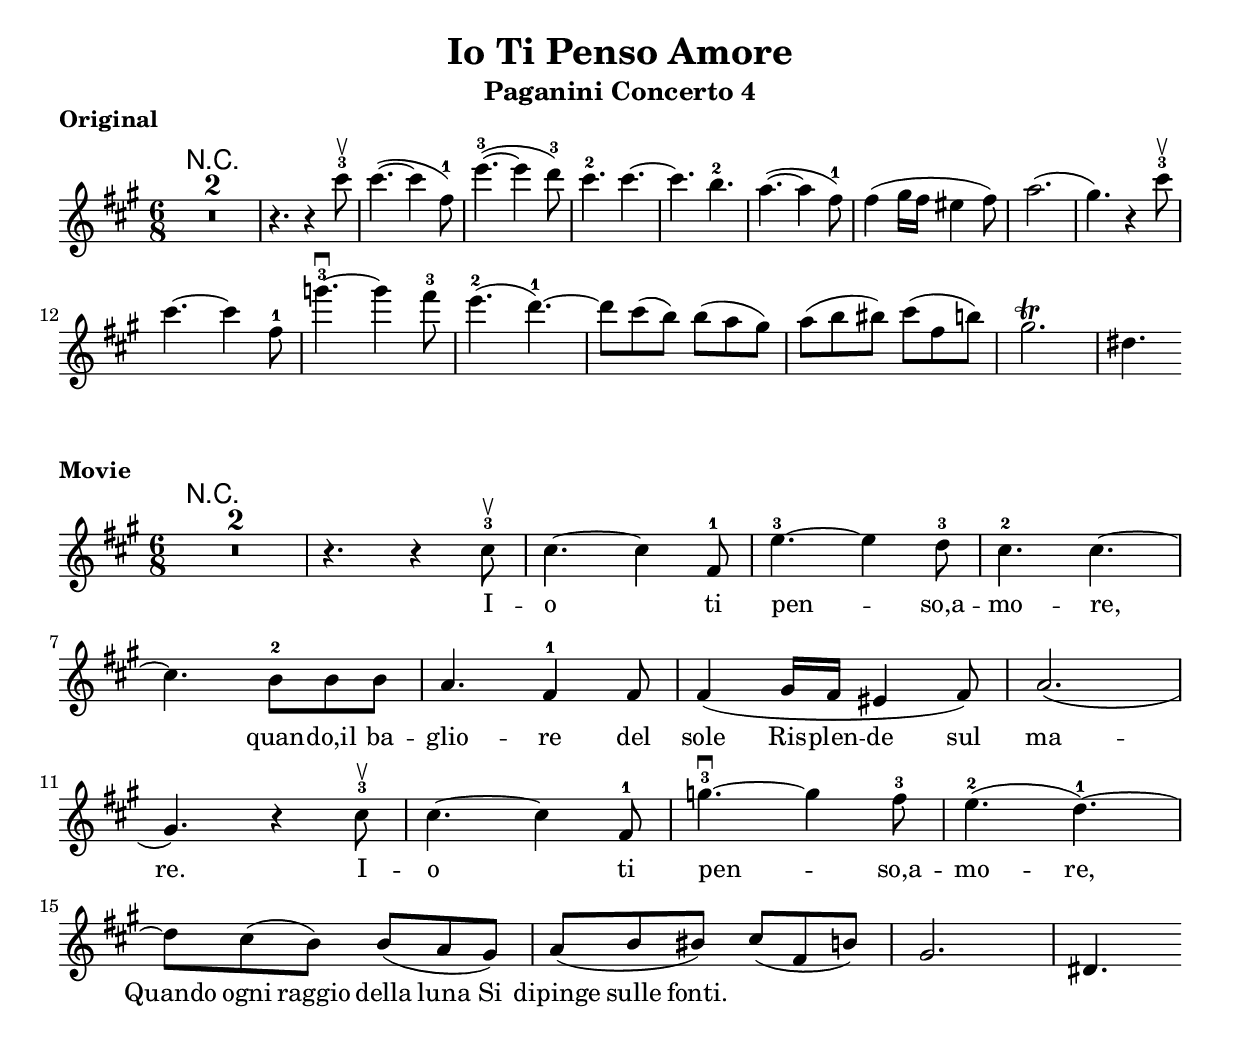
\version "2.19.53"
\language "english"
\include "violin-functions.ly"

\header {
  title = "Io Ti Penso Amore"
  subtitle = "Paganini Concerto 4"
}

global = {
  \time 6/8
  \key fs \minor
}

chordNames = \chordmode {
  \global
  R2.*2
  
}

melody = \relative c''' {
  \global
  \compressFullBarRests
  R2.*2
   r4. r4 cs8-3\ub 
  % \tieDown
  cs4. (~ cs4   fs,8-1)  e'4.-3 (~e4  d8-3)
  cs4.-2 cs4.~ cs4.  b4.-2 
  a4. (  ~a4 fs8-1) fs4( gs16 fs es4 fs8)
  a2.(  
  gs4.) r4   cs8-3\ub 
  \break 
  cs4. ~ cs4   fs,8-1  g'4.-3\db ~g4  fs8-3
  e4.-2 (  d4.-1) ~ d8 cs( b) b( a gs)
  a8( b bs) cs8( fs, b) 
  gs2.\trill
  ds4. 
}

melodySoprano = \relative c'' {
  \global
  \compressFullBarRests
  R2.*2
   r4. r4 cs8-3\ub 
  % \tieDown
  cs4. ~ cs4   fs,8-1  e'4.-3 ~e4  d8-3
  cs4.-2 cs4.~ 
  \break 
  cs4.  b8-2 b b  
  a4.    fs4-1 fs8 
          \set melismaBusyProperties = #'()
  fs4( gs16 fs es4 fs8)

  a2.(  
  \break
  gs4.) r4   cs8-3\ub 
            \unset melismaBusyProperties

  
  cs4. ~ cs4   fs,8-1  g'4.-3\db ~g4  fs8-3
          \set melismaBusyProperties = #'()
  
  e4.-2 (  d4.-1) ~ d8 cs( b) b( a gs)
  a8( b bs) cs8( fs, b) 
           \unset melismaBusyProperties

  gs2.
  ds4. 
}
words = \lyricmode {
  I -- o ti pen -- so,a -- mo -- re, 
  quan -- do,il ba -- glio -- re del sole
  
  Ris -- plen -- de sul ma -- re.
  I -- o ti pen -- so,a -- mo -- re, 
Quando ogni raggio della luna
Si dipinge sulle fonti.
}


\markup \bold "Original"
\score {
  <<
    \new ChordNames \chordNames
    \new Staff { \melody }
  >>
  \layout { indent=0}
  \midi { }
}
\markup \bold "Movie"

\score {
  <<
    \new ChordNames \chordNames
    \new Staff { \melodySoprano }
    \addlyrics { \words }
  >>
  \layout { indent=0}
  \midi { }
}